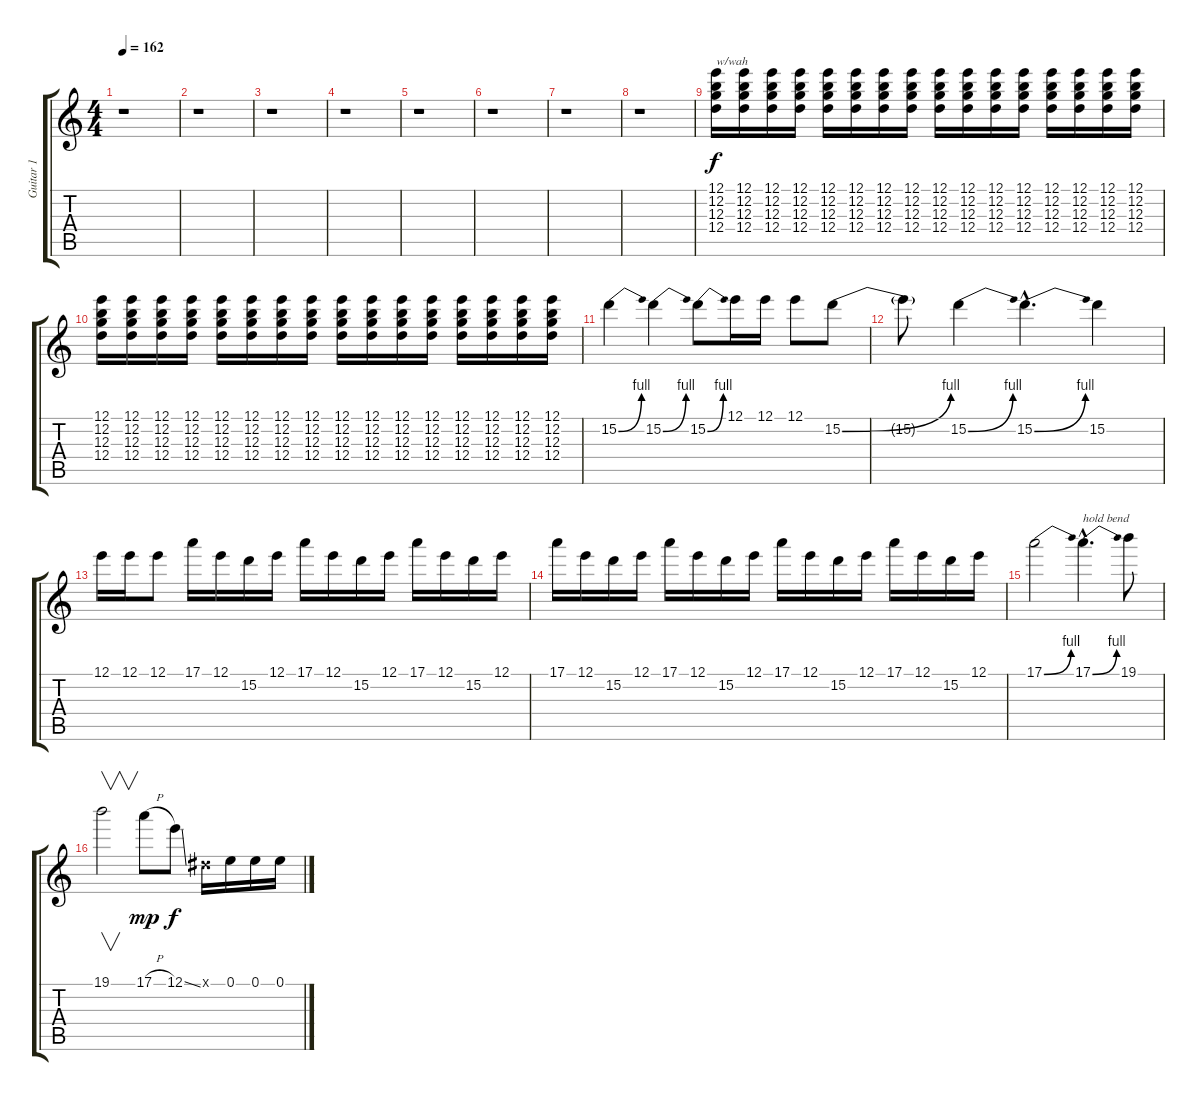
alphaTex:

\track ("Guitar 1" "Guitar 1") {instrument distortionguitar}
\staff {score tabs}
\tuning (E4 B3 G3 D3 A2 E2) {hide}
\ts (4 4)
\tempo 162
\clef g2
\ks c
r.1{dy mp} |
r.1 |
r.1 |
r.1 |
r.1 |
r.1 |
r.1 |
r.1 |
(12.1 12.2 12.3 12.4).16{txt "w/wah" dy f} (12.1 12.2 12.3 12.4).16 (12.1 12.2 12.3 12.4).16 (12.1 12.2 12.3 12.4).16 (12.1 12.2 12.3 12.4).16 (12.1 12.2 12.3 12.4).16 (12.1 12.2 12.3 12.4).16 (12.1 12.2 12.3 12.4).16 (12.1 12.2 12.3 12.4).16 (12.1 12.2 12.3 12.4).16 (12.1 12.2 12.3 12.4).16 (12.1 12.2 12.3 12.4).16 (12.1 12.2 12.3 12.4).16 (12.1 12.2 12.3 12.4).16 (12.1 12.2 12.3 12.4).16 (12.1 12.2 12.3 12.4).16 |
(12.1 12.2 12.3 12.4).16 (12.1 12.2 12.3 12.4).16 (12.1 12.2 12.3 12.4).16 (12.1 12.2 12.3 12.4).16 (12.1 12.2 12.3 12.4).16 (12.1 12.2 12.3 12.4).16 (12.1 12.2 12.3 12.4).16 (12.1 12.2 12.3 12.4).16 (12.1 12.2 12.3 12.4).16 (12.1 12.2 12.3 12.4).16 (12.1 12.2 12.3 12.4).16 (12.1 12.2 12.3 12.4).16 (12.1 12.2 12.3 12.4).16 (12.1 12.2 12.3 12.4).16 (12.1 12.2 12.3 12.4).16 (12.1 12.2 12.3 12.4).16 |
15.2{be (bend 0 0 60 4)}.4 15.2{be (bend 0 0 60 4)}.4 15.2{be (bend 0 0 60 4)}.8 12.1.16 12.1.16 12.1.8 15.2{be (bend 0 0 60 4)}.8 |
15.2{t}.8 15.2{be (bend 0 0 60 4)}.4 15.2{be (bend 0 0 60 4) hac}.4{d} 15.2.4 |
12.1.16 12.1.16 12.1.8 17.1.16 12.1.16 15.2.16 12.1.16 17.1.16 12.1.16 15.2.16 12.1.16 17.1.16 12.1.16 15.2.16 12.1.16 |
17.1.16 12.1.16 15.2.16 12.1.16 17.1.16 12.1.16 15.2.16 12.1.16 17.1.16 12.1.16 15.2.16 12.1.16 17.1.16 12.1.16 15.2.16 12.1.16 |
17.1{be (bend 0 0 60 4)}.2 17.1{be (bend 0 0 60 4) hac}.4{d txt "hold bend"} 19.1.8 |
19.1.2{v} 17.1{h}.8{dy mp} 12.1{ss}.8{dy f} -1.1{x}.16 0.1.16 0.1.16 0.1.16
